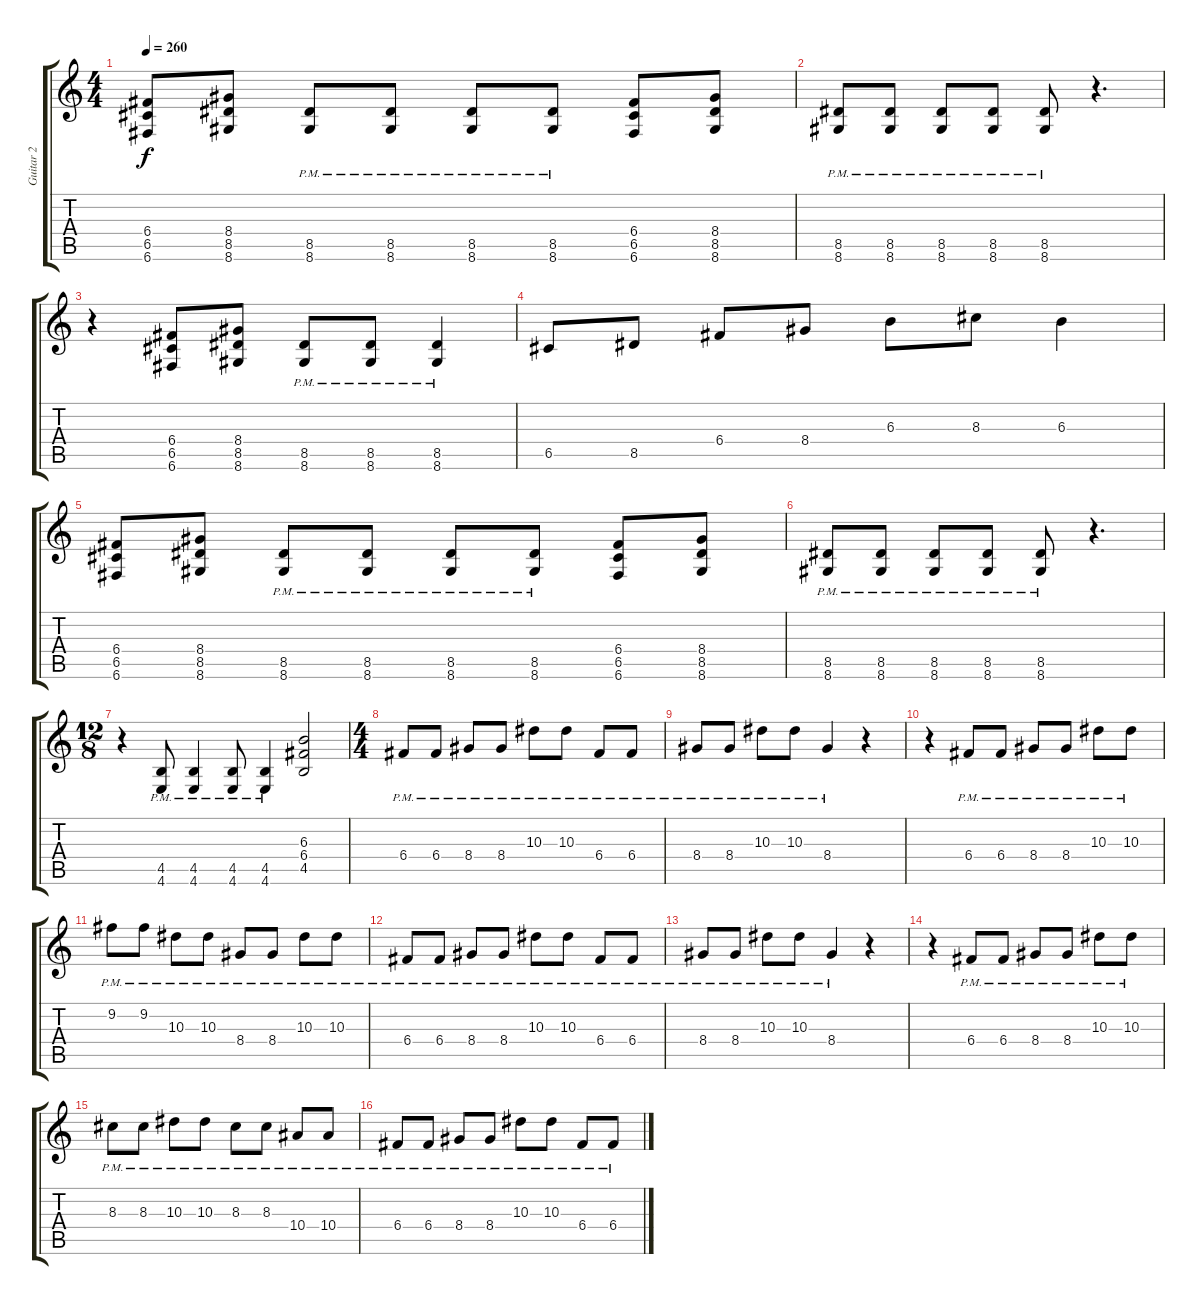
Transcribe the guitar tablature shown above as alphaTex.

\track ("Guitar 2" "Guitar 2") {instrument distortionguitar}
\staff {score tabs}
\tuning (D4 A3 F3 C3 G2 C2) {hide}
\ts (4 4)
\tempo 260
\clef g2
\ks c
(6.4 6.5 6.6).8{dy f} (8.4 8.5 8.6).8 (8.5{pm} 8.6{pm}).8 (8.5{pm} 8.6{pm}).8 (8.5{pm} 8.6{pm}).8 (8.5{pm} 8.6{pm}).8 (6.4 6.5 6.6).8 (8.4 8.5 8.6).8 |
(8.5{pm} 8.6{pm}).8 (8.5{pm} 8.6{pm}).8 (8.5{pm} 8.6{pm}).8 (8.5{pm} 8.6{pm}).8 (8.5{pm} 8.6{pm}).8 r.4{d} |
r.4 (6.4 6.5 6.6).8 (8.4 8.5 8.6).8 (8.5{pm} 8.6{pm}).8 (8.5{pm} 8.6{pm}).8 (8.5{pm} 8.6{pm}).4 |
6.5.8 8.5.8 6.4.8 8.4.8 6.3.8 8.3.8 6.3.4 |
(6.4 6.5 6.6).8 (8.4 8.5 8.6).8 (8.5{pm} 8.6{pm}).8 (8.5{pm} 8.6{pm}).8 (8.5{pm} 8.6{pm}).8 (8.5{pm} 8.6{pm}).8 (6.4 6.5 6.6).8 (8.4 8.5 8.6).8 |
(8.5{pm} 8.6{pm}).8 (8.5{pm} 8.6{pm}).8 (8.5{pm} 8.6{pm}).8 (8.5{pm} 8.6{pm}).8 (8.5{pm} 8.6{pm}).8 r.4{d} |
\ts (12 8)
r.4 (4.5{pm} 4.6{pm}).8 (4.5{pm} 4.6{pm}).4 (4.5{pm} 4.6{pm}).8 (4.5{pm} 4.6{pm}).4 (6.3 6.4 4.5).2 |
\ts (4 4)
6.4{pm}.8{volume 14 balance 8} 6.4{pm}.8 8.4{pm}.8 8.4{pm}.8 10.3{pm}.8 10.3{pm}.8 6.4{pm}.8 6.4{pm}.8 |
8.4{pm}.8 8.4{pm}.8 10.3{pm}.8 10.3{pm}.8 8.4{pm}.4 r.4 |
r.4 6.4{pm}.8 6.4{pm}.8 8.4{pm}.8 8.4{pm}.8 10.3{pm}.8 10.3{pm}.8 |
9.2{pm}.8 9.2{pm}.8 10.3{pm}.8 10.3{pm}.8 8.4{pm}.8 8.4{pm}.8 10.3{pm}.8 10.3{pm}.8 |
6.4{pm}.8 6.4{pm}.8 8.4{pm}.8 8.4{pm}.8 10.3{pm}.8 10.3{pm}.8 6.4{pm}.8 6.4{pm}.8 |
8.4{pm}.8 8.4{pm}.8 10.3{pm}.8 10.3{pm}.8 8.4{pm}.4 r.4 |
r.4 6.4{pm}.8 6.4{pm}.8 8.4{pm}.8 8.4{pm}.8 10.3{pm}.8 10.3{pm}.8 |
8.3{pm}.8 8.3{pm}.8 10.3{pm}.8 10.3{pm}.8 8.3{pm}.8 8.3{pm}.8 10.4{pm}.8 10.4{pm}.8 |
6.4{pm}.8 6.4{pm}.8 8.4{pm}.8 8.4{pm}.8 10.3{pm}.8 10.3{pm}.8 6.4{pm}.8 6.4{pm}.8
